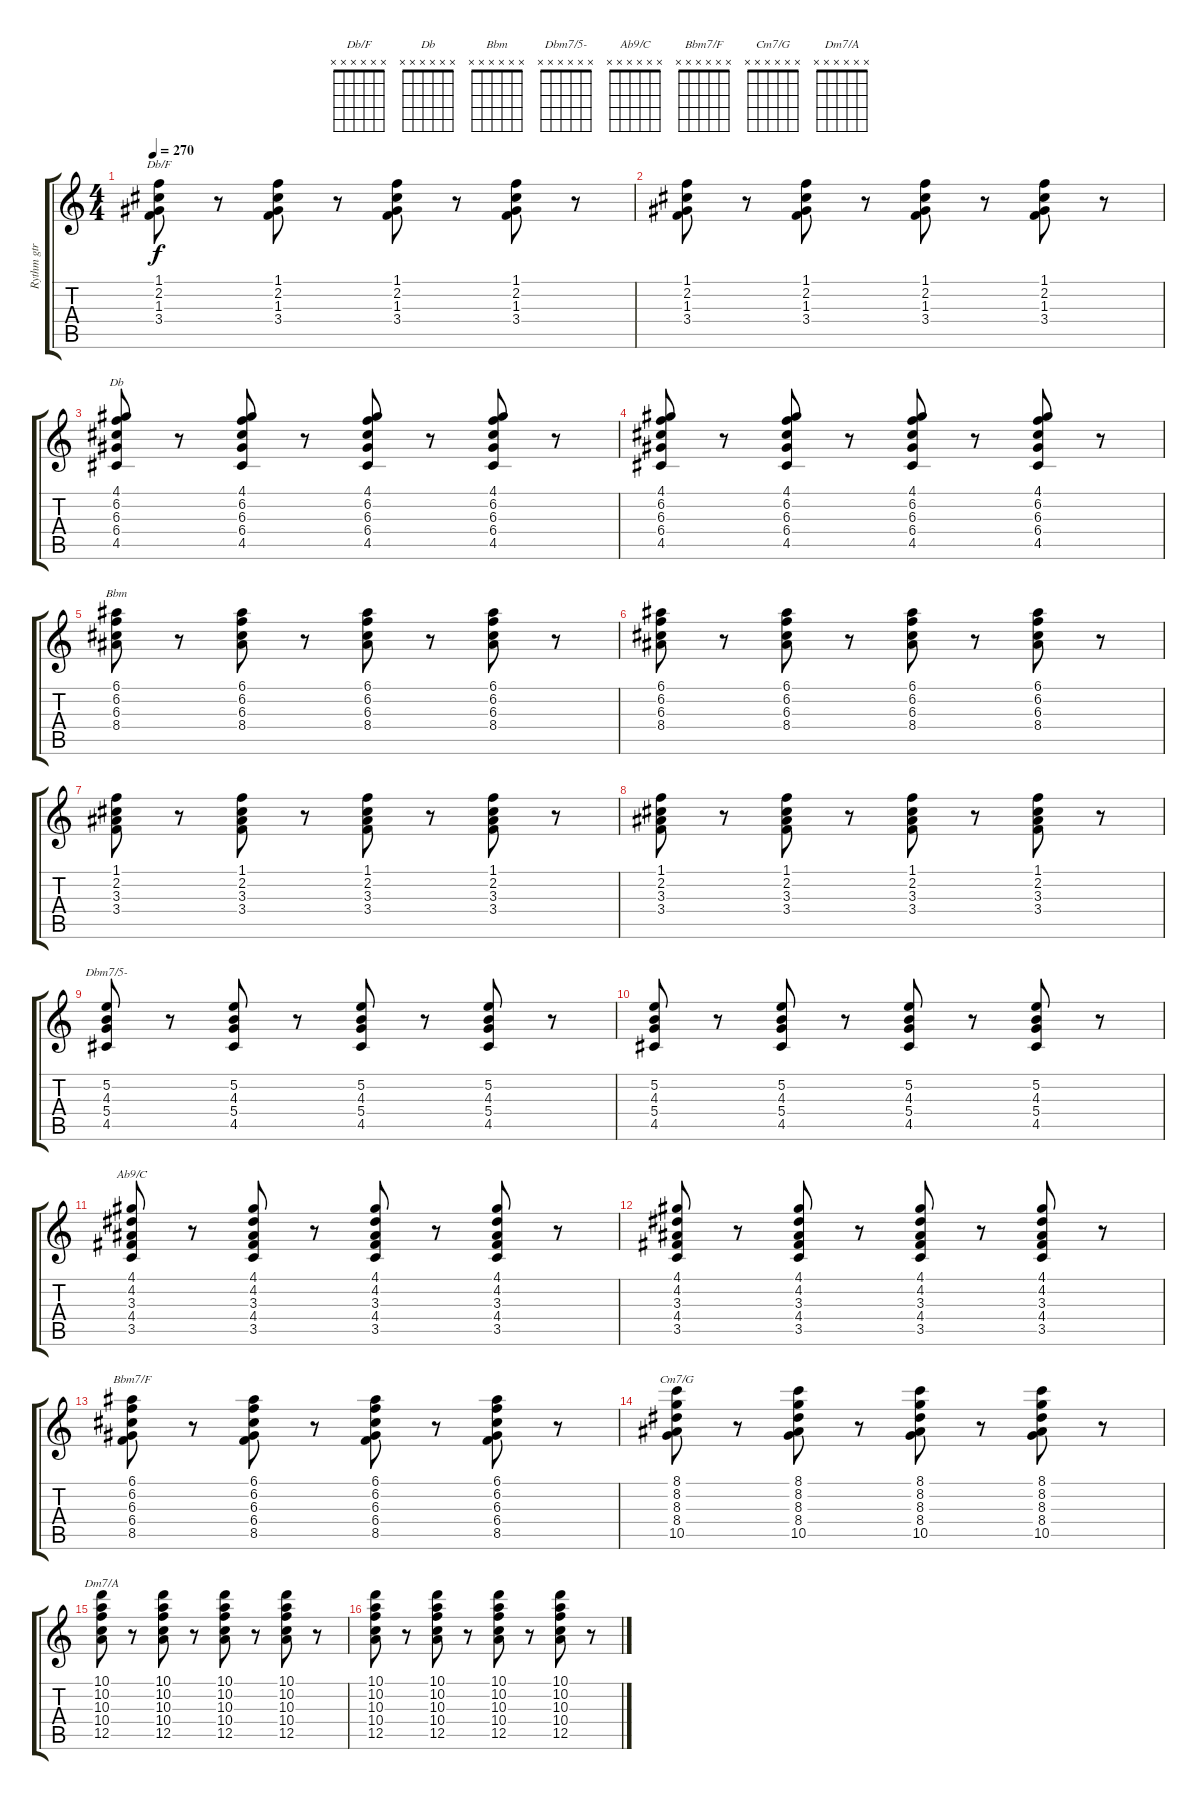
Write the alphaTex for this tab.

\track ("Rythm gtr" "Rythm gtr") {instrument overdrivenguitar}
\staff {score tabs}
\tuning (E4 B3 G3 D3 A2 E2) {hide}
\chord ("Db/F" x x x x x x) {firstfret 0}
\chord ("Db" x x x x x x) {firstfret 0}
\chord ("Bbm" x x x x x x) {firstfret 0}
\chord ("Dbm7/5-" x x x x x x) {firstfret 0}
\chord ("Ab9/C" x x x x x x) {firstfret 0}
\chord ("Bbm7/F" x x x x x x) {firstfret 0}
\chord ("Cm7/G" x x x x x x) {firstfret 0}
\chord ("Dm7/A" x x x x x x) {firstfret 0}
\ts (4 4)
\tempo 270
\clef g2
\ks c
(1.1 2.2 1.3 3.4).8{ch "Db/F" dy f instrument electricguitarjazz} r.8 (1.1 2.2 1.3 3.4).8 r.8 (1.1 2.2 1.3 3.4).8 r.8 (1.1 2.2 1.3 3.4).8 r.8 |
(1.1 2.2 1.3 3.4).8 r.8 (1.1 2.2 1.3 3.4).8 r.8 (1.1 2.2 1.3 3.4).8 r.8 (1.1 2.2 1.3 3.4).8 r.8 |
(4.1 6.2 6.3 6.4 4.5).8{ch "Db"} r.8 (4.1 6.2 6.3 6.4 4.5).8 r.8 (4.1 6.2 6.3 6.4 4.5).8 r.8 (4.1 6.2 6.3 6.4 4.5).8 r.8 |
(4.1 6.2 6.3 6.4 4.5).8 r.8 (4.1 6.2 6.3 6.4 4.5).8 r.8 (4.1 6.2 6.3 6.4 4.5).8 r.8 (4.1 6.2 6.3 6.4 4.5).8 r.8 |
(6.1 6.2 6.3 8.4).8{ch "Bbm"} r.8 (6.1 6.2 6.3 8.4).8 r.8 (6.1 6.2 6.3 8.4).8 r.8 (6.1 6.2 6.3 8.4).8 r.8 |
(6.1 6.2 6.3 8.4).8 r.8 (6.1 6.2 6.3 8.4).8 r.8 (6.1 6.2 6.3 8.4).8 r.8 (6.1 6.2 6.3 8.4).8 r.8 |
(1.1 2.2 3.3 3.4).8 r.8 (1.1 2.2 3.3 3.4).8 r.8 (1.1 2.2 3.3 3.4).8 r.8 (1.1 2.2 3.3 3.4).8 r.8 |
(1.1 2.2 3.3 3.4).8 r.8 (1.1 2.2 3.3 3.4).8 r.8 (1.1 2.2 3.3 3.4).8 r.8 (1.1 2.2 3.3 3.4).8 r.8 |
(5.2 4.3 5.4 4.5).8{ch "Dbm7/5-"} r.8 (5.2 4.3 5.4 4.5).8 r.8 (5.2 4.3 5.4 4.5).8 r.8 (5.2 4.3 5.4 4.5).8 r.8 |
(5.2 4.3 5.4 4.5).8 r.8 (5.2 4.3 5.4 4.5).8 r.8 (5.2 4.3 5.4 4.5).8 r.8 (5.2 4.3 5.4 4.5).8 r.8 |
(4.1 4.2 3.3 4.4 3.5).8{ch "Ab9/C"} r.8 (4.1 4.2 3.3 4.4 3.5).8 r.8 (4.1 4.2 3.3 4.4 3.5).8 r.8 (4.1 4.2 3.3 4.4 3.5).8 r.8 |
(4.1 4.2 3.3 4.4 3.5).8 r.8 (4.1 4.2 3.3 4.4 3.5).8 r.8 (4.1 4.2 3.3 4.4 3.5).8 r.8 (4.1 4.2 3.3 4.4 3.5).8 r.8 |
(6.1 6.2 6.3 6.4 8.5).8{ch "Bbm7/F"} r.8 (6.1 6.2 6.3 6.4 8.5).8 r.8 (6.1 6.2 6.3 6.4 8.5).8 r.8 (6.1 6.2 6.3 6.4 8.5).8 r.8 |
(8.1 8.2 8.3 8.4 10.5).8{ch "Cm7/G"} r.8 (8.1 8.2 8.3 8.4 10.5).8 r.8 (8.1 8.2 8.3 8.4 10.5).8 r.8 (8.1 8.2 8.3 8.4 10.5).8 r.8 |
(10.1 10.2 10.3 10.4 12.5).8{ch "Dm7/A"} r.8 (10.1 10.2 10.3 10.4 12.5).8 r.8 (10.1 10.2 10.3 10.4 12.5).8 r.8 (10.1 10.2 10.3 10.4 12.5).8 r.8 |
(10.1 10.2 10.3 10.4 12.5).8 r.8 (10.1 10.2 10.3 10.4 12.5).8 r.8 (10.1 10.2 10.3 10.4 12.5).8 r.8 (10.1 10.2 10.3 10.4 12.5).8 r.8
